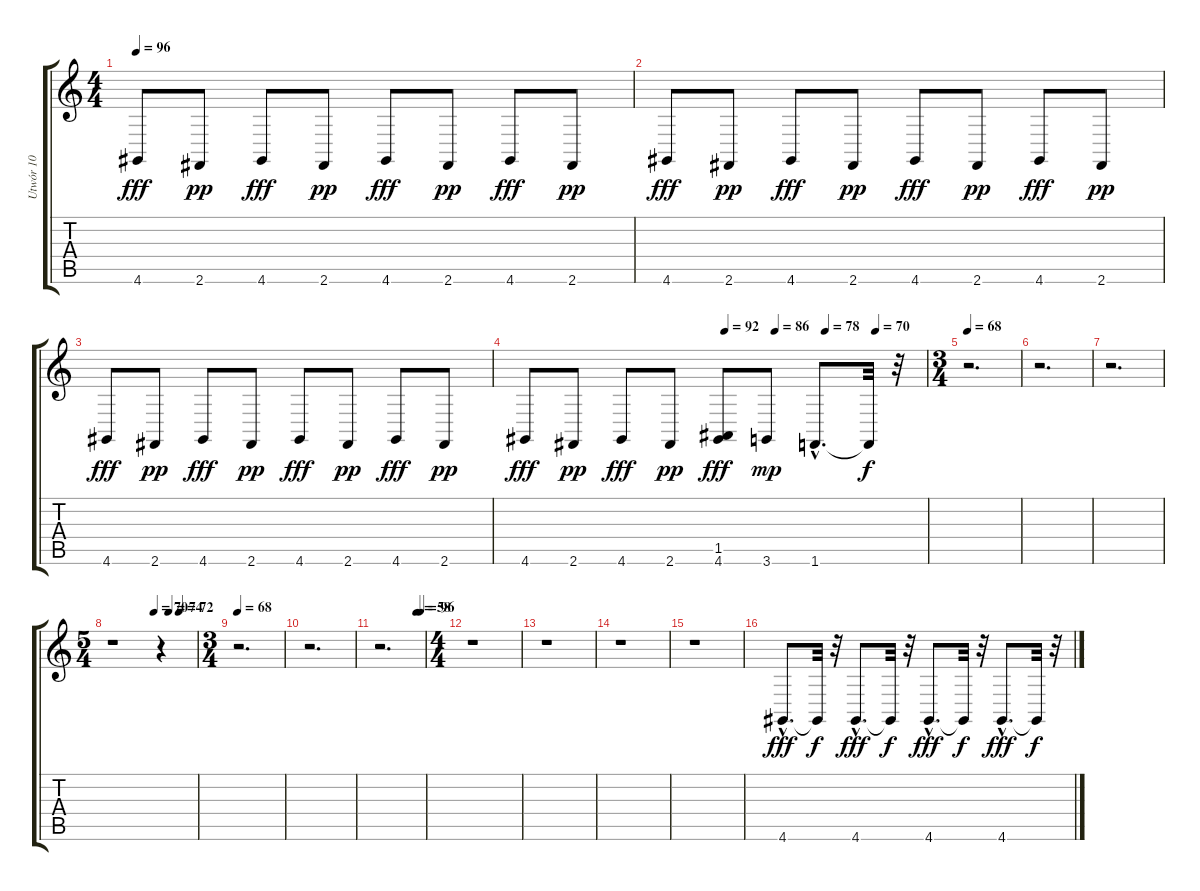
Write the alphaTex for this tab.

\track ("Utwór 10" "Utwór 10") {instrument acousticgrandpiano}
\staff {score tabs}
\tuning (E4 B3 G3 D3 A2 E2) {hide}
\ts (4 4)
\tempo 96
\clef g2
\ks c
4.6.8{dy fff} 2.6.8{dy pp} 4.6.8{dy fff} 2.6.8{dy pp} 4.6.8{dy fff} 2.6.8{dy pp} 4.6.8{dy fff} 2.6.8{dy pp} |
4.6.8{dy fff} 2.6.8{dy pp} 4.6.8{dy fff} 2.6.8{dy pp} 4.6.8{dy fff} 2.6.8{dy pp} 4.6.8{dy fff} 2.6.8{dy pp} |
4.6.8{dy fff} 2.6.8{dy pp} 4.6.8{dy fff} 2.6.8{dy pp} 4.6.8{dy fff} 2.6.8{dy pp} 4.6.8{dy fff} 2.6.8{dy pp} |
\tempo (92 0.5)
\tempo (86 0.625)
\tempo (78 0.75)
\tempo (70 0.875)
4.6.8{dy fff} 2.6.8{dy pp} 4.6.8{dy fff} 2.6.8{dy pp} (1.5 4.6).8{dy fff} 3.6.8{dy mp} 1.6{hac}.8{d} 1.6{t}.32{dy f} r.32 |
\ts (3 4)
\tempo 68
r.2{d} |
r.2{d} |
r.2{d} |
\ts (5 4)
\tempo (70 0.5)
\tempo (74 0.675)
\tempo (72 0.8)
r.1 r.4 |
\ts (3 4)
\tempo 68
r.2{d} |
r.2{d} |
\tempo (58 0.8333333333333334)
\tempo (96 0.9166666666666666)
r.2{d} |
\ts (4 4)
r.1 |
r.1 |
r.1 |
r.1 |
4.6{hac}.8{d dy fff} 4.6{t}.32{dy f} r.32 4.6{hac}.8{d dy fff} 4.6{t}.32{dy f} r.32 4.6{hac}.8{d dy fff} 4.6{t}.32{dy f} r.32 4.6{hac}.8{d dy fff} 4.6{t}.32{dy f} r.32
